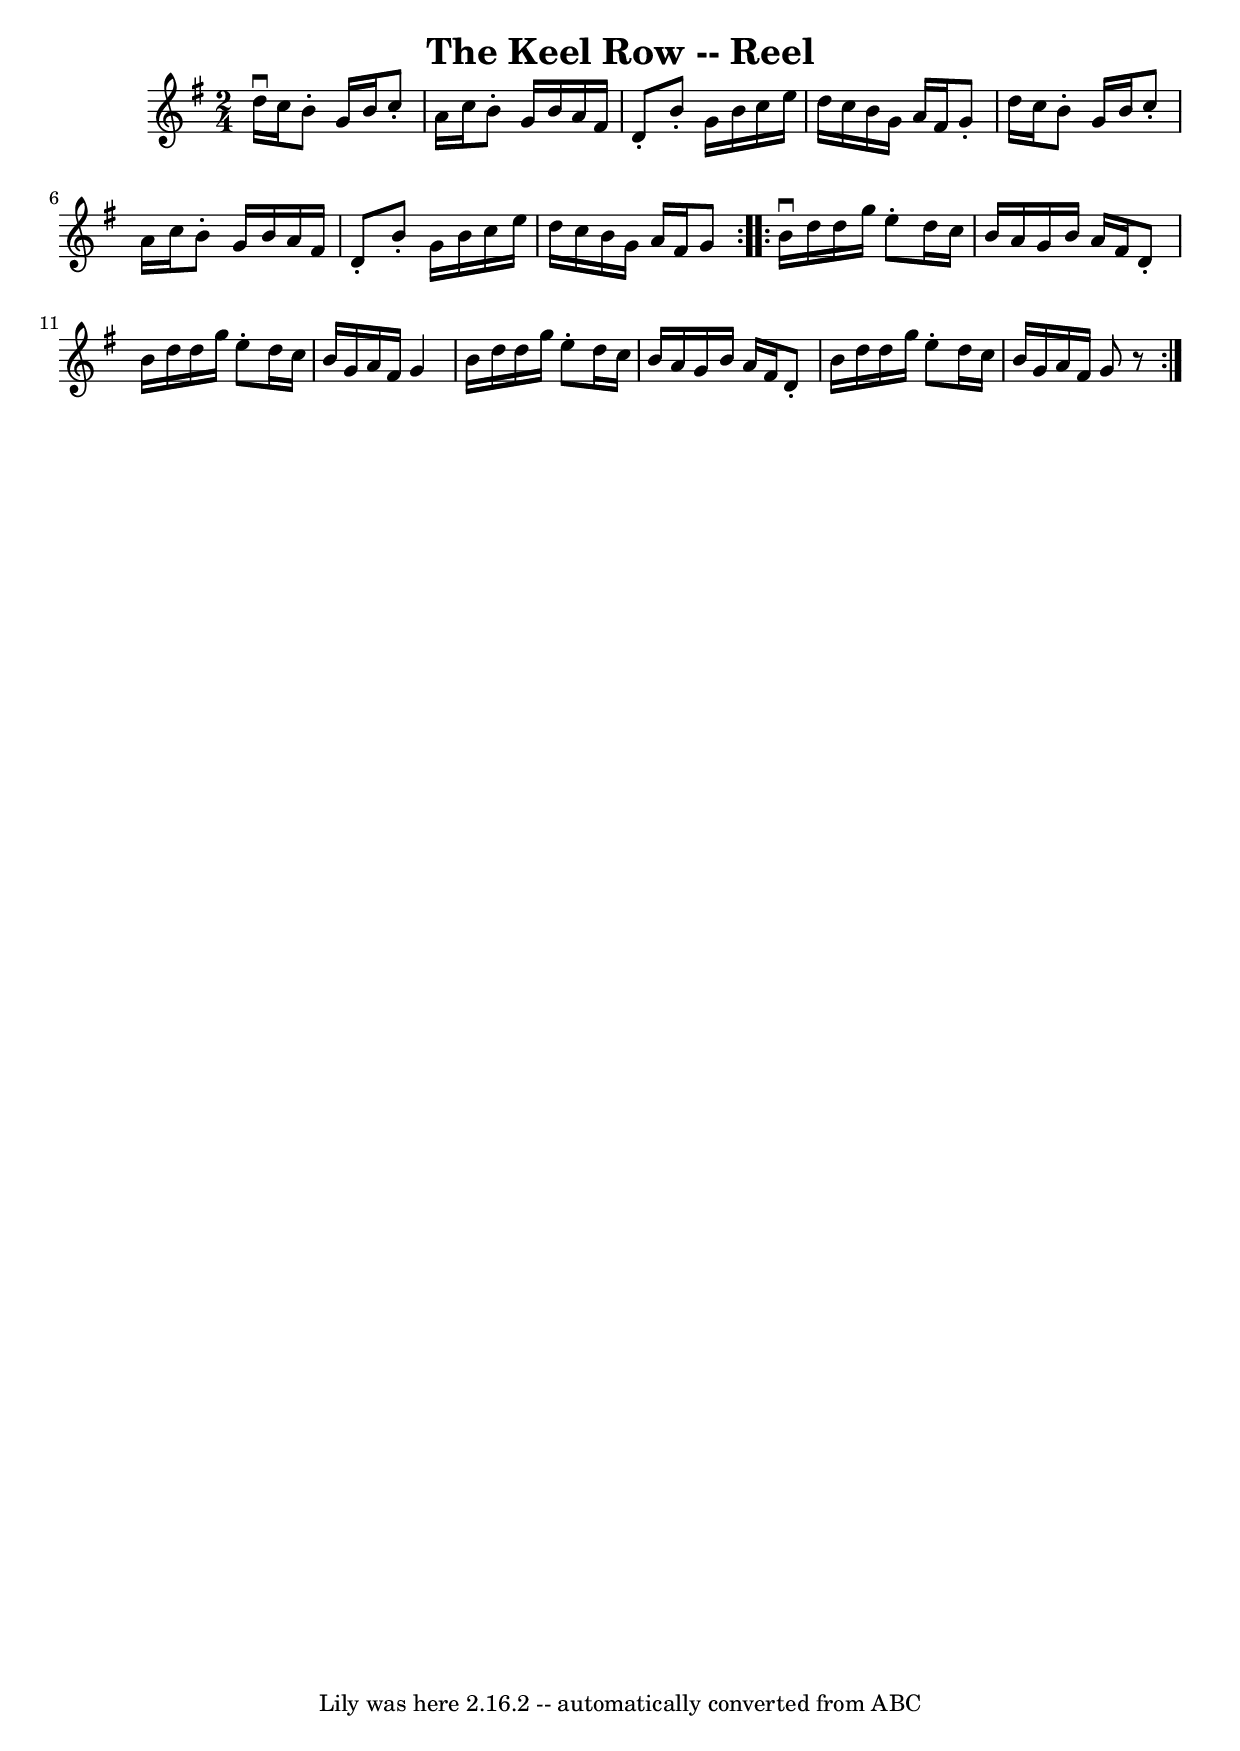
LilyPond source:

\version "2.16.2"
\include "Mammoth.ily"
\header {
  %% book = "Ryan's Mammoth Collection"
  crossRefNumber = "1"
  footnotes = "\\\\168\\\\(Or TWIN SISTERS.)\\\\TWIN SISTERS.-First two ladies join hands, chassa across.\\\\[same time] First two gents chassa across, outside singly,\\\\join hands, chassa back, [same time] two ladies return\\\\outside.-First couple down the centre, back, cast off,\\\\right and left. [Next two ladies, etc."
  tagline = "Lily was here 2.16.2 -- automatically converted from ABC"
  title = "The Keel Row -- Reel"

}
voicedefault =  {



  \repeat volta 2 {

    \time 2/4 
    \key g \major     d''16^\downbow c''16   |
    b'8-. g'16        b'16 c''8-. a'16 c''16     |
    b'8-. g'16 b'16 a'16         fis'16 d'8-.    |
    b'8-. g'16 b'16 c''16 e''16 d''16       c''16     |
    b'16 g'16 a'16 fis'16 g'8-. d''16 c''16  |
    b'8-. g'16 b'16 c''8-. a'16 c''16    |
         b'8-. g'16 b'16 a'16 fis'16 d'8-.    |
    b'8-. g'16         b'16 c''16 e''16 d''16 c''16     |
    b'16 g'16 a'16    
    fis'16 g'8  
  } 
  \repeat volta 2 {
    b'16^\downbow d''16 d''16 g''16      e''8-. d''16 c''16     |
    b'16 a'16 g'16 b'16 a'16       fis'16 d'8-.    |
    b'16 d''16 d''16 g''16 e''8-.        d''16 c''16     |
    b'16 g'16 a'16 fis'16 g'4    |
         b'16 d''16 d''16 g''16 e''8-. d''16 c''16     |
         b'16 a'16 g'16 b'16 a'16 fis'16 d'8-.    |
    b'16         d''16 d''16 g''16 e''8-. d''16 c''16     |
    b'16 g'16  
    a'16 fis'16 g'8    r8 
  }   

}

\score{
  <<

    \context Staff="default"
    {
      \voicedefault 
      
    }

  >>
  \layout {
    
  }
  \midi {
  }

}
